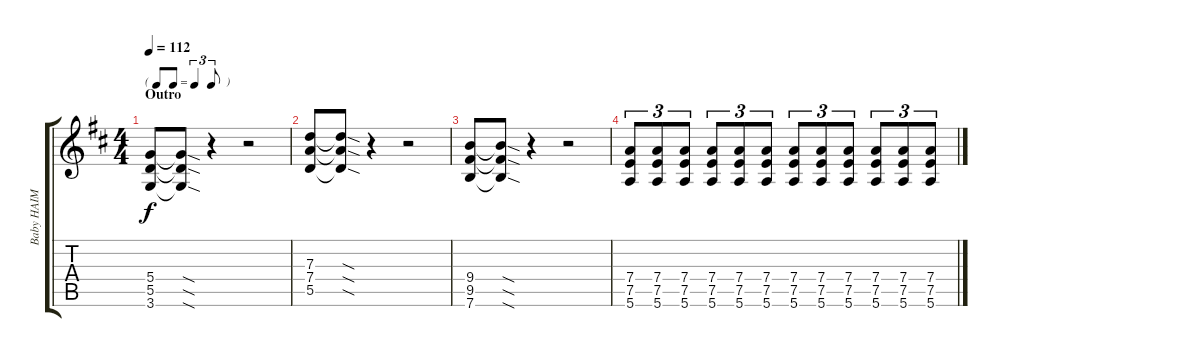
\track ("Baby HAIM" "Baby HAIM") {instrument electricguitarjazz}
\staff {score tabs}
\tuning (E4 B3 G3 D3 A2 E2) {hide}
\ts (4 4)
\tf triplet8th
\section ("" "Outro")
\tempo 112
\clef g2
\ks d
(5.4 5.5 3.6).8{dy f} (5.4{sod t} 5.5{sod t} 3.6{sod t}).8 r.4 r.2 |
(7.3 7.4 5.5).8 (7.3{sod t} 7.4{sod t} 5.5{sod t}).8 r.4 r.2 |
(9.4 9.5 7.6).8 (9.4{sod t} 9.5{sod t} 7.6{sod t}).8 r.4 r.2 |
(7.4 7.5 5.6).8{tu (3 2)} (7.4 7.5 5.6).8{tu (3 2)} (7.4 7.5 5.6).8{tu (3 2)} (7.4 7.5 5.6).8{tu (3 2)} (7.4 7.5 5.6).8{tu (3 2)} (7.4 7.5 5.6).8{tu (3 2)} (7.4 7.5 5.6).8{tu (3 2)} (7.4 7.5 5.6).8{tu (3 2)} (7.4 7.5 5.6).8{tu (3 2)} (7.4 7.5 5.6).8{tu (3 2)} (7.4 7.5 5.6).8{tu (3 2)} (7.4 7.5 5.6).8{tu (3 2)}
